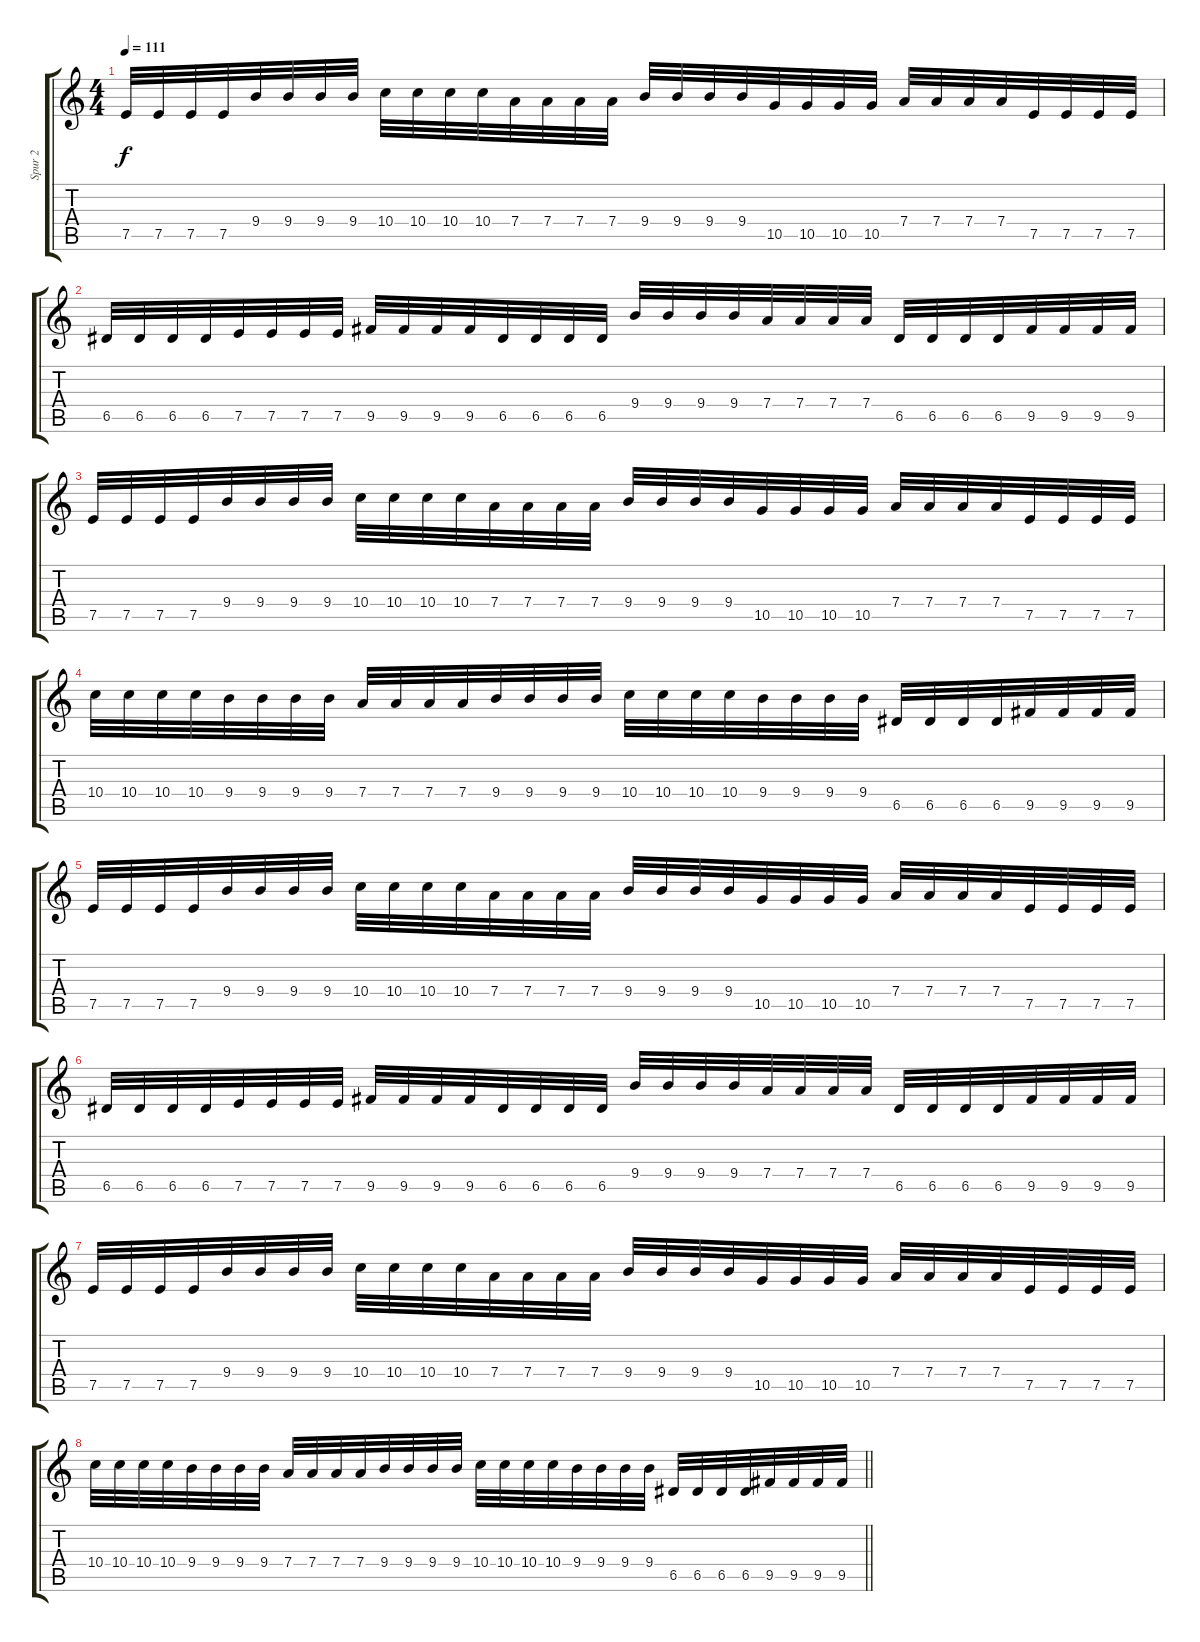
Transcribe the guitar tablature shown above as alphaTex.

\track ("Spur 2" "Spur 2") {instrument distortionguitar}
\staff {score tabs}
\tuning (E4 B3 G3 D3 A2 E2) {hide}
\ts (4 4)
\tempo 111
\clef g2
\ks c
7.5.32{dy f volume 13} 7.5.32 7.5.32 7.5.32 9.4.32 9.4.32 9.4.32 9.4.32 10.4.32 10.4.32 10.4.32 10.4.32 7.4.32 7.4.32 7.4.32 7.4.32 9.4.32 9.4.32 9.4.32 9.4.32 10.5.32 10.5.32 10.5.32 10.5.32 7.4.32 7.4.32 7.4.32 7.4.32 7.5.32 7.5.32 7.5.32 7.5.32 |
6.5.32 6.5.32 6.5.32 6.5.32 7.5.32 7.5.32 7.5.32 7.5.32 9.5.32 9.5.32 9.5.32 9.5.32 6.5.32 6.5.32 6.5.32 6.5.32 9.4.32 9.4.32 9.4.32 9.4.32 7.4.32 7.4.32 7.4.32 7.4.32 6.5.32 6.5.32 6.5.32 6.5.32 9.5.32 9.5.32 9.5.32 9.5.32 |
7.5.32 7.5.32 7.5.32 7.5.32 9.4.32 9.4.32 9.4.32 9.4.32 10.4.32 10.4.32 10.4.32 10.4.32 7.4.32 7.4.32 7.4.32 7.4.32 9.4.32 9.4.32 9.4.32 9.4.32 10.5.32 10.5.32 10.5.32 10.5.32 7.4.32 7.4.32 7.4.32 7.4.32 7.5.32 7.5.32 7.5.32 7.5.32 |
10.4.32 10.4.32 10.4.32 10.4.32 9.4.32 9.4.32 9.4.32 9.4.32 7.4.32 7.4.32 7.4.32 7.4.32 9.4.32 9.4.32 9.4.32 9.4.32 10.4.32 10.4.32 10.4.32 10.4.32 9.4.32 9.4.32 9.4.32 9.4.32 6.5.32 6.5.32 6.5.32 6.5.32 9.5.32 9.5.32 9.5.32 9.5.32 |
7.5.32 7.5.32 7.5.32 7.5.32 9.4.32 9.4.32 9.4.32 9.4.32 10.4.32 10.4.32 10.4.32 10.4.32 7.4.32 7.4.32 7.4.32 7.4.32 9.4.32 9.4.32 9.4.32 9.4.32 10.5.32 10.5.32 10.5.32 10.5.32 7.4.32 7.4.32 7.4.32 7.4.32 7.5.32 7.5.32 7.5.32 7.5.32 |
6.5.32 6.5.32 6.5.32 6.5.32 7.5.32 7.5.32 7.5.32 7.5.32 9.5.32 9.5.32 9.5.32 9.5.32 6.5.32 6.5.32 6.5.32 6.5.32 9.4.32 9.4.32 9.4.32 9.4.32 7.4.32 7.4.32 7.4.32 7.4.32 6.5.32 6.5.32 6.5.32 6.5.32 9.5.32 9.5.32 9.5.32 9.5.32 |
7.5.32 7.5.32 7.5.32 7.5.32 9.4.32 9.4.32 9.4.32 9.4.32 10.4.32 10.4.32 10.4.32 10.4.32 7.4.32 7.4.32 7.4.32 7.4.32 9.4.32 9.4.32 9.4.32 9.4.32 10.5.32 10.5.32 10.5.32 10.5.32 7.4.32 7.4.32 7.4.32 7.4.32 7.5.32 7.5.32 7.5.32 7.5.32 |
\barLineRight lightlight
10.4.32 10.4.32 10.4.32 10.4.32 9.4.32 9.4.32 9.4.32 9.4.32 7.4.32 7.4.32 7.4.32 7.4.32 9.4.32 9.4.32 9.4.32 9.4.32 10.4.32 10.4.32 10.4.32 10.4.32 9.4.32 9.4.32 9.4.32 9.4.32 6.5.32 6.5.32 6.5.32 6.5.32 9.5.32 9.5.32 9.5.32 9.5.32
